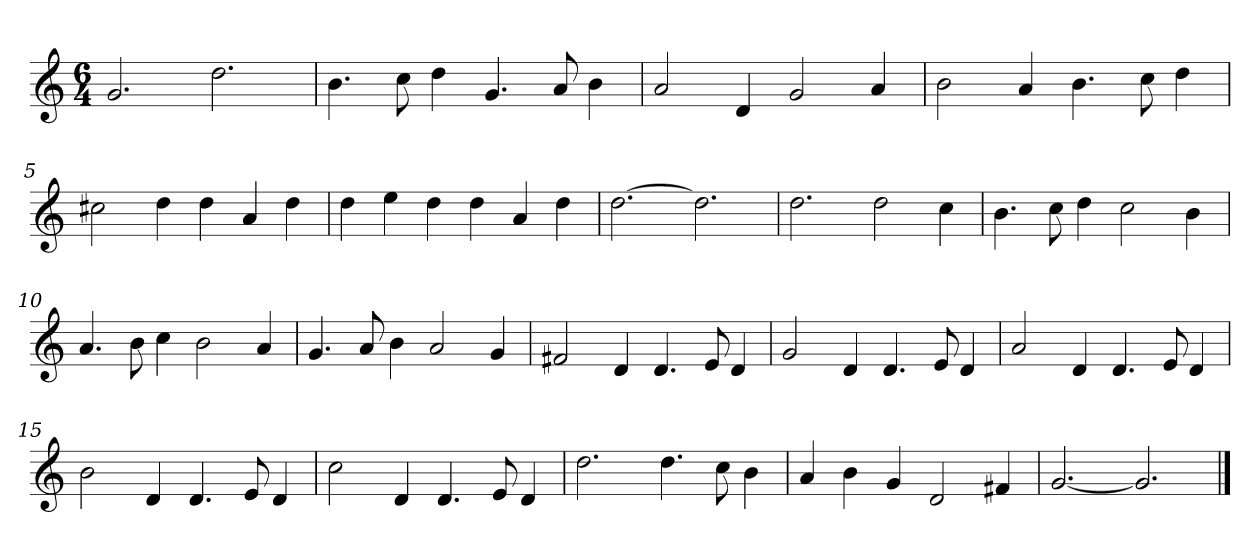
**kern
*part1
*staff1
*k[]
*M6/4
*MM120
=1
2.g
2.dd
=2
4.b
8cc
4dd
4.g
8a
4b
=3
2a
4d
2g
4a
=4
2b
4a
4.b
8cc
4dd
=5
2cc#X
4dd
4dd
4a
4dd
=6
4dd
4ee
4dd
4dd
4a
4dd
=7
[2.dd
2.dd]
=8
2.dd
2dd
4cc
=9
4.b
8cc
4dd
2cc
4b
=10
4.a
8b
4cc
2b
4a
=11
4.g
8a
4b
2a
4g
=12
2f#X
4d
4.d
8e
4d
=13
2g
4d
4.d
8e
4d
=14
2a
4d
4.d
8e
4d
=15
2b
4d
4.d
8e
4d
=16
2cc
4d
4.d
8e
4d
=17
2.dd
4.dd
8cc
4b
=18
4a
4b
4g
2d
4f#X
=19
[2.g
2.g]
==
*-
